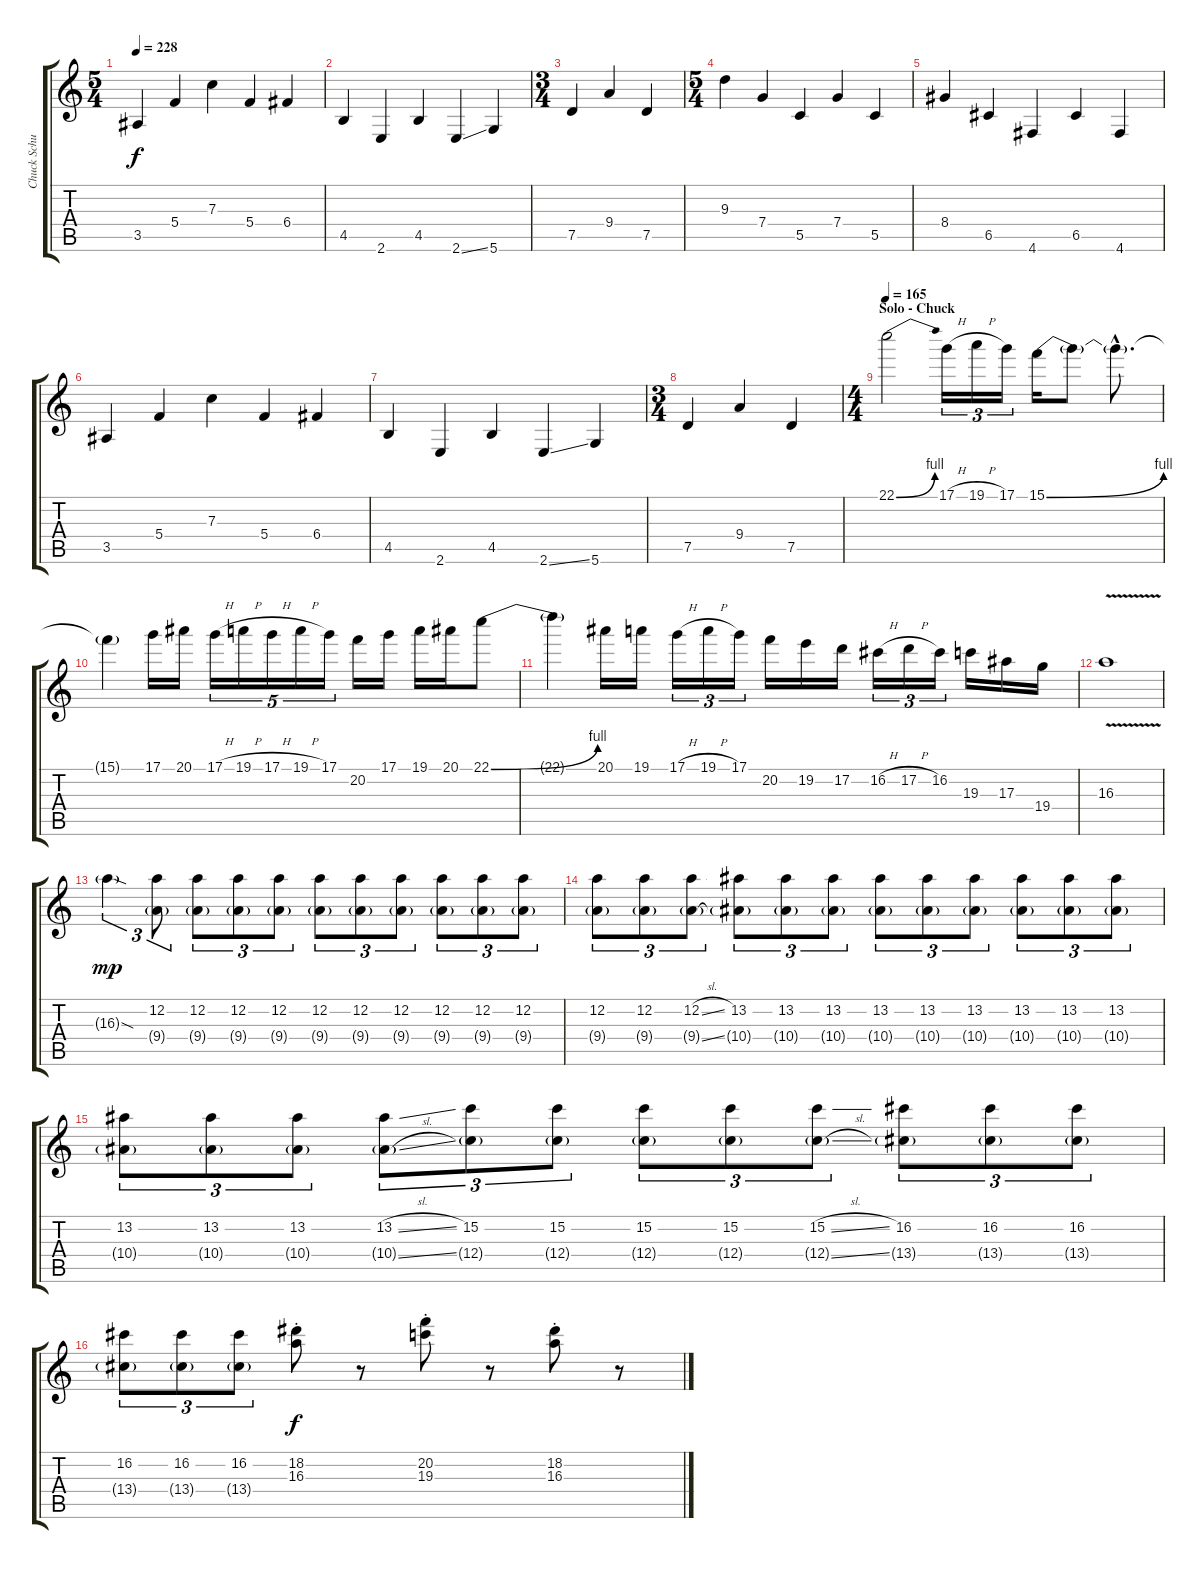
\track ("Chuck Schuldiner" "Chuck Schu") {instrument distortionguitar}
\staff {score tabs}
\tuning (D4 A3 F3 C3 G2 D2) {hide}
\ts (5 4)
\tempo 228
\clef g2
\ks c
3.5.4{dy f} 5.4.4 7.3.4 5.4.4 6.4.4 |
4.5.4 2.6.4 4.5.4 2.6{ss}.4 5.6.4 |
\ts (3 4)
7.5.4 9.4.4 7.5.4 |
\ts (5 4)
9.3.4{volume 16} 7.4.4 5.5.4 7.4.4 5.5.4 |
8.4.4 6.5.4 4.6.4 6.5.4 4.6.4 |
3.5.4 5.4.4 7.3.4 5.4.4 6.4.4 |
4.5.4 2.6.4 4.5.4 2.6{ss}.4 5.6.4 |
\ts (3 4)
7.5.4 9.4.4 7.5.4 |
\ts (4 4)
\section ("" "Solo - Chuck")
\tempo 165
22.1{be (bend 0 0 60 4)}.2 17.1{h}.16{tu (3 2)} 19.1{h}.16{tu (3 2)} 17.1.16{tu (3 2)} 15.1{be (bend 0 0 60 4)}.16 15.1{t}.8 15.1{hac t}.8{d} |
15.1{t}.4 17.1.16 20.1.16 17.1{h}.16{tu (5 4)} 19.1{h}.16{tu (5 4)} 17.1{h}.16{tu (5 4)} 19.1{h}.16{tu (5 4)} 17.1.16{tu (5 4)} 20.2.16 17.1.16 19.1.16 20.1.16 22.1{be (bend 0 0 60 4)}.8 |
22.1{t}.4 20.1.16 19.1.16 17.1{h}.16{tu (3 2)} 19.1{h}.16{tu (3 2)} 17.1.16{tu (3 2)} 20.2.16 19.2.16 17.2.16 16.2{h}.16{tu (3 2)} 17.2{h}.16{tu (3 2)} 16.2.16{tu (3 2)} 19.3.16 17.3.16 19.4.16 |
16.3{v}.1 |
16.3{sod g}.4{tu (3 2) dy mp} (12.2 9.4{g}).8{tu (3 2)} (12.2 9.4{g}).8{tu (3 2)} (12.2 9.4{g}).8{tu (3 2)} (12.2 9.4{g}).8{tu (3 2)} (12.2 9.4{g}).8{tu (3 2)} (12.2 9.4{g}).8{tu (3 2)} (12.2 9.4{g}).8{tu (3 2)} (12.2 9.4{g}).8{tu (3 2)} (12.2 9.4{g}).8{tu (3 2)} (12.2 9.4{g}).8{tu (3 2)} |
(12.2 9.4{g}).8{tu (3 2)} (12.2 9.4{g}).8{tu (3 2)} (12.2{sl} 9.4{sl g}).8{tu (3 2)} (13.2 10.4{g}).8{tu (3 2)} (13.2 10.4{g}).8{tu (3 2)} (13.2 10.4{g}).8{tu (3 2)} (13.2 10.4{g}).8{tu (3 2)} (13.2 10.4{g}).8{tu (3 2)} (13.2 10.4{g}).8{tu (3 2)} (13.2 10.4{g}).8{tu (3 2)} (13.2 10.4{g}).8{tu (3 2)} (13.2 10.4{g}).8{tu (3 2)} |
(13.2 10.4{g}).8{tu (3 2)} (13.2 10.4{g}).8{tu (3 2)} (13.2 10.4{g}).8{tu (3 2)} (13.2{sl} 10.4{sl g}).8{tu (3 2)} (15.2 12.4{g}).8{tu (3 2)} (15.2 12.4{g}).8{tu (3 2)} (15.2 12.4{g}).8{tu (3 2)} (15.2 12.4{g}).8{tu (3 2)} (15.2{sl} 12.4{sl g}).8{tu (3 2)} (16.2 13.4{g}).8{tu (3 2)} (16.2 13.4{g}).8{tu (3 2)} (16.2 13.4{g}).8{tu (3 2)} |
(16.2 13.4{g}).8{tu (3 2)} (16.2 13.4{g}).8{tu (3 2)} (16.2 13.4{g}).8{tu (3 2)} (18.2{st} 16.3{st}).8{dy f} r.8 (20.2{st} 19.3{st}).8 r.8 (18.2{st} 16.3{st}).8 r.8
